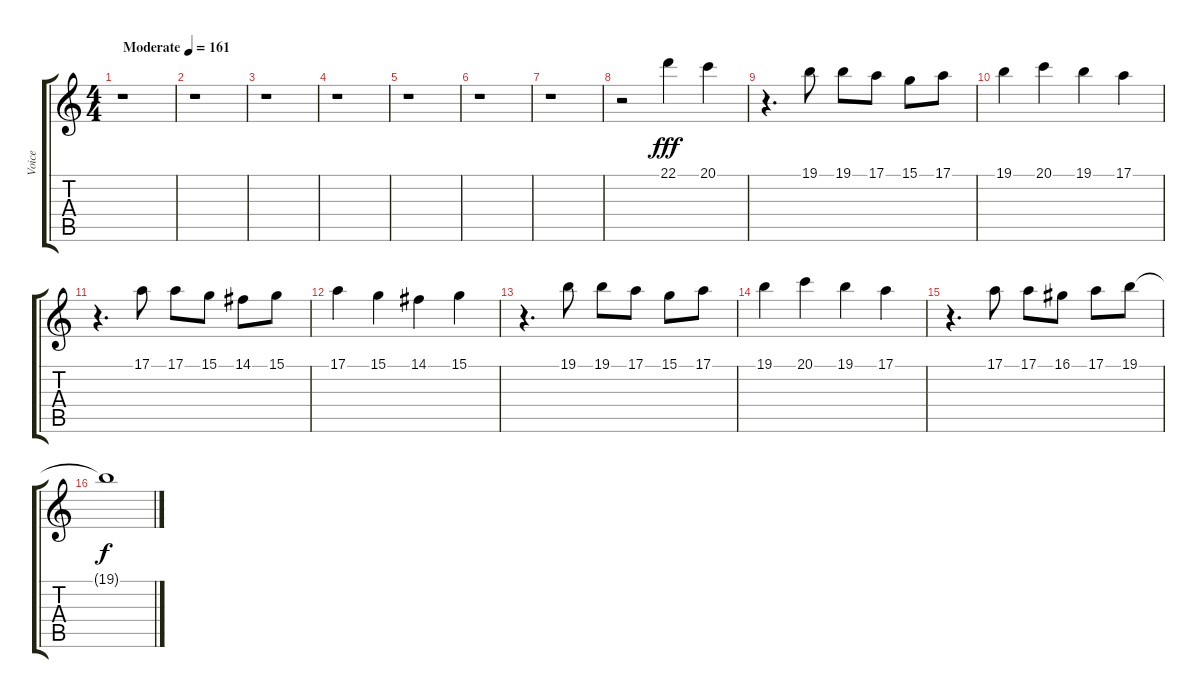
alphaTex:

\track ("Voice" "Voice") {instrument piccolo}
\staff {score tabs}
\tuning (E4 B3 G3 D3 A2 E2) {hide}
\ts (4 4)
\tempo (161 "Moderate")
\clef g2
\ks c
r.1{dy fff instrument piccolo} |
r.1 |
r.1 |
r.1 |
r.1 |
r.1 |
r.1 |
r.2 22.1.4 20.1.4 |
r.4{d} 19.1.8 19.1.8 17.1.8 15.1.8 17.1.8 |
19.1.4 20.1.4 19.1.4 17.1.4 |
r.4{d} 17.1.8 17.1.8 15.1.8 14.1.8 15.1.8 |
17.1.4 15.1.4 14.1.4 15.1.4 |
r.4{d} 19.1.8 19.1.8 17.1.8 15.1.8 17.1.8 |
19.1.4 20.1.4 19.1.4 17.1.4 |
r.4{d} 17.1.8 17.1.8 16.1.8 17.1.8 19.1.8 |
19.1{t}.1{dy f}
